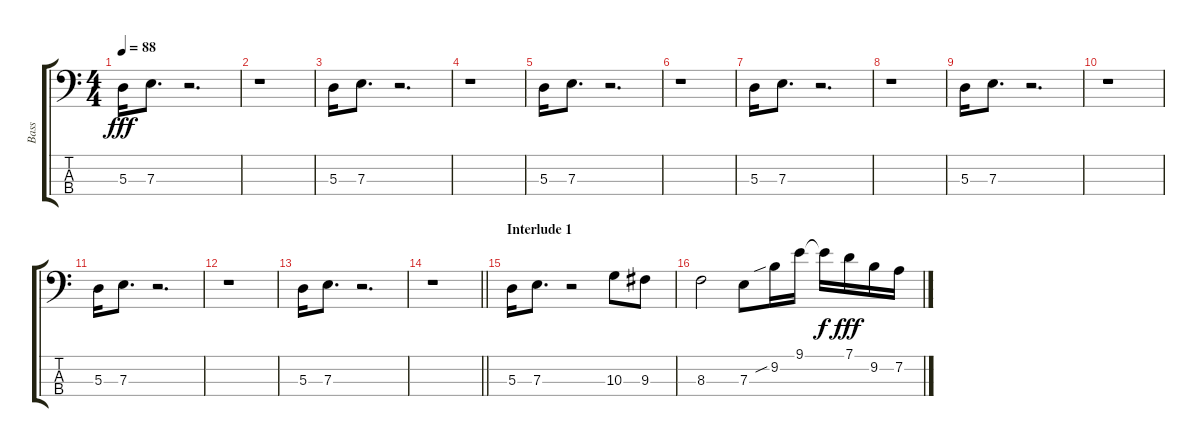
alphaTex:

\track ("Bass" "Bass") {instrument electricbassfinger}
\staff {score tabs}
\tuning (G2 D2 A1 E1) {hide}
\ts (4 4)
\tempo 88
\clef f4
\ks c
5.3.16{dy fff} 7.3.8{d} r.2{d} |
r.1 |
5.3.16 7.3.8{d} r.2{d} |
r.1 |
5.3.16 7.3.8{d} r.2{d} |
r.1 |
5.3.16 7.3.8{d} r.2{d} |
r.1 |
5.3.16 7.3.8{d} r.2{d} |
r.1 |
5.3.16 7.3.8{d} r.2{d} |
r.1 |
5.3.16 7.3.8{d} r.2{d} |
\barLineRight lightlight
r.1 |
\section ("" "Interlude 1")
5.3.16 7.3.8{d} r.2 10.3.8 9.3.8 |
8.3.2 7.3.8 9.2{sib}.16 9.1.16 9.1{t}.16{dy f} 7.1.16{dy fff} 9.2.16 7.2.16
